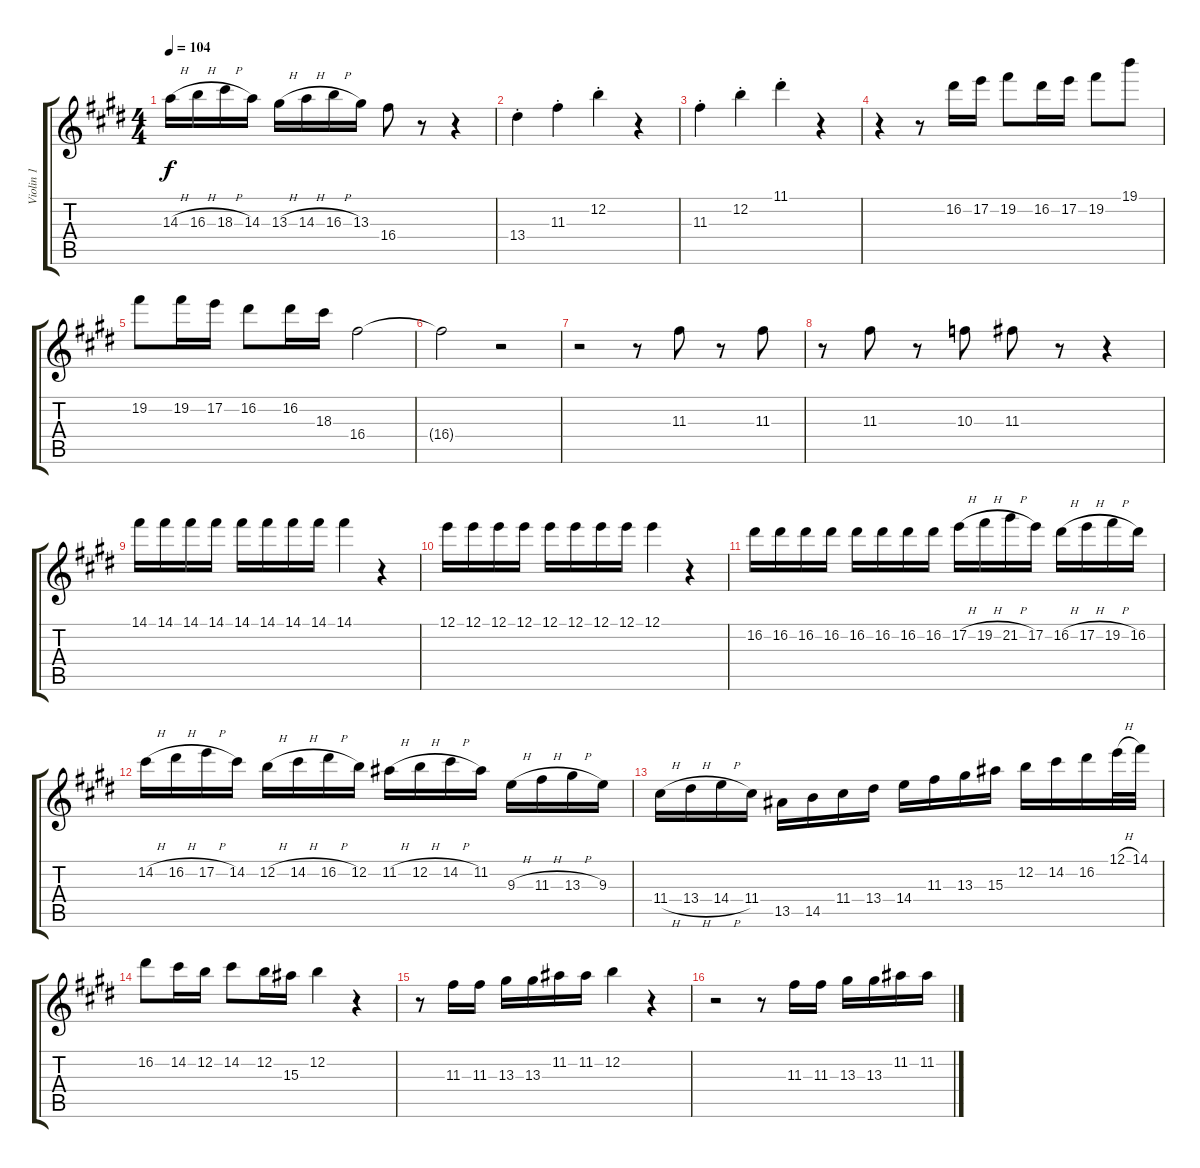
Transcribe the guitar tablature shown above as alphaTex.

\track ("Violin 1" "Violin 1") {instrument overdrivenguitar}
\staff {score tabs}
\tuning (E4 B3 G3 D3 A2 E2) {hide}
\ts (4 4)
\tempo 104
\clef g2
\ks e
14.3{h}.16{dy f} 16.3{h}.16 18.3{h}.16 14.3.16 13.3{h}.16 14.3{h}.16 16.3{h}.16 13.3.16 16.4.8 r.8 r.4 |
13.4{st}.4 11.3{st}.4 12.2{st}.4 r.4 |
11.3{st}.4 12.2{st}.4 11.1{st}.4 r.4 |
r.4 r.8 16.2.16 17.2.16 19.2.8 16.2.16 17.2.16 19.2.8 19.1.8 |
19.2.8 19.2.16 17.2.16 16.2.8 16.2.16 18.3.16 16.4.2 |
16.4{t}.2 r.2 |
r.2 r.8 11.3.8 r.8 11.3.8 |
r.8 11.3.8 r.8 10.3.8 11.3.8 r.8 r.4 |
14.1.16 14.1.16 14.1.16 14.1.16 14.1.16 14.1.16 14.1.16 14.1.16 14.1.4 r.4 |
12.1.16 12.1.16 12.1.16 12.1.16 12.1.16 12.1.16 12.1.16 12.1.16 12.1.4 r.4 |
16.2.16 16.2.16 16.2.16 16.2.16 16.2.16 16.2.16 16.2.16 16.2.16 17.2{h}.16 19.2{h}.16 21.2{h}.16 17.2.16 16.2{h}.16 17.2{h}.16 19.2{h}.16 16.2.16 |
14.2{h}.16 16.2{h}.16 17.2{h}.16 14.2.16 12.2{h}.16 14.2{h}.16 16.2{h}.16 12.2.16 11.2{h}.16 12.2{h}.16 14.2{h}.16 11.2.16 9.3{h}.16 11.3{h}.16 13.3{h}.16 9.3.16 |
11.4{h}.16 13.4{h}.16 14.4{h}.16 11.4.16 13.5.16 14.5.16 11.4.16 13.4.16 14.4.16 11.3.16 13.3.16 15.3.16 12.2.16 14.2.16 16.2.16 12.1{h}.32 14.1.32 |
16.2.8 14.2.16 12.2.16 14.2.8 12.2.16 15.3.16 12.2.4 r.4 |
r.8 11.3.16 11.3.16 13.3.16 13.3.16 11.2.16 11.2.16 12.2.4 r.4 |
r.2 r.8 11.3.16 11.3.16 13.3.16 13.3.16 11.2.16 11.2.16
